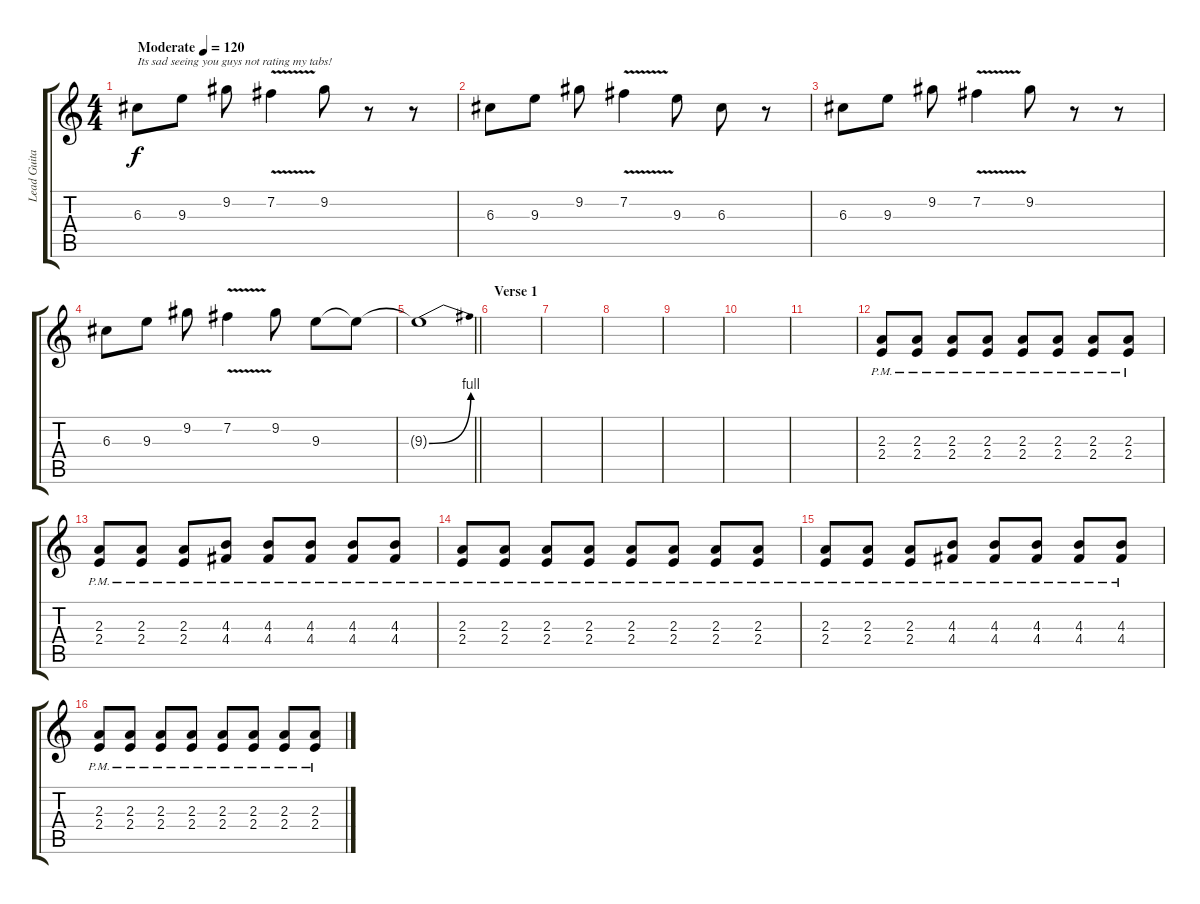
\track ("Lead Guitar" "Lead Guita") {instrument distortionguitar}
\staff {score tabs}
\tuning (E4 B3 G3 D3 A2 E2) {hide}
\ts (4 4)
\tempo (120 "Moderate")
\clef g2
\ks c
6.3.8{txt "Its sad seeing you guys not rating my tabs!" dy f volume 10 balance 16 instrument distortionguitar} 9.3.8 9.2.8 7.2{v}.4 9.2.8 r.8 r.8 |
6.3.8 9.3.8 9.2.8 7.2{v}.4 9.3.8 6.3.8 r.8 |
6.3.8 9.3.8 9.2.8 7.2{v}.4 9.2.8 r.8 r.8 |
6.3.8 9.3.8 9.2.8 7.2{v}.4 9.2.8 9.3.8 9.3{t}.8 |
\barLineRight lightlight
9.3{be (bend 0 0 60 4) t}.1 |
\section ("" "Verse 1")
|
|
|
|
|
|
(2.3{pm} 2.4{pm}).8{volume 11 instrument electricguitarmuted} (2.3{pm} 2.4{pm}).8 (2.3{pm} 2.4{pm}).8 (2.3{pm} 2.4{pm}).8 (2.3{pm} 2.4{pm}).8 (2.3{pm} 2.4{pm}).8 (2.3{pm} 2.4{pm}).8 (2.3{pm} 2.4{pm}).8 |
(2.3{pm} 2.4{pm}).8 (2.3{pm} 2.4{pm}).8 (2.3{pm} 2.4{pm}).8 (4.3{pm} 4.4{pm}).8 (4.3{pm} 4.4{pm}).8 (4.3{pm} 4.4{pm}).8 (4.3{pm} 4.4{pm}).8 (4.3{pm} 4.4{pm}).8 |
(2.3{pm} 2.4{pm}).8 (2.3{pm} 2.4{pm}).8 (2.3{pm} 2.4{pm}).8 (2.3{pm} 2.4{pm}).8 (2.3{pm} 2.4{pm}).8 (2.3{pm} 2.4{pm}).8 (2.3{pm} 2.4{pm}).8 (2.3{pm} 2.4{pm}).8 |
(2.3{pm} 2.4{pm}).8 (2.3{pm} 2.4{pm}).8 (2.3{pm} 2.4{pm}).8 (4.3{pm} 4.4{pm}).8 (4.3{pm} 4.4{pm}).8 (4.3{pm} 4.4{pm}).8 (4.3{pm} 4.4{pm}).8 (4.3{pm} 4.4{pm}).8 |
(2.3{pm} 2.4{pm}).8 (2.3{pm} 2.4{pm}).8 (2.3{pm} 2.4{pm}).8 (2.3{pm} 2.4{pm}).8 (2.3{pm} 2.4{pm}).8 (2.3{pm} 2.4{pm}).8 (2.3{pm} 2.4{pm}).8 (2.3{pm} 2.4{pm}).8
